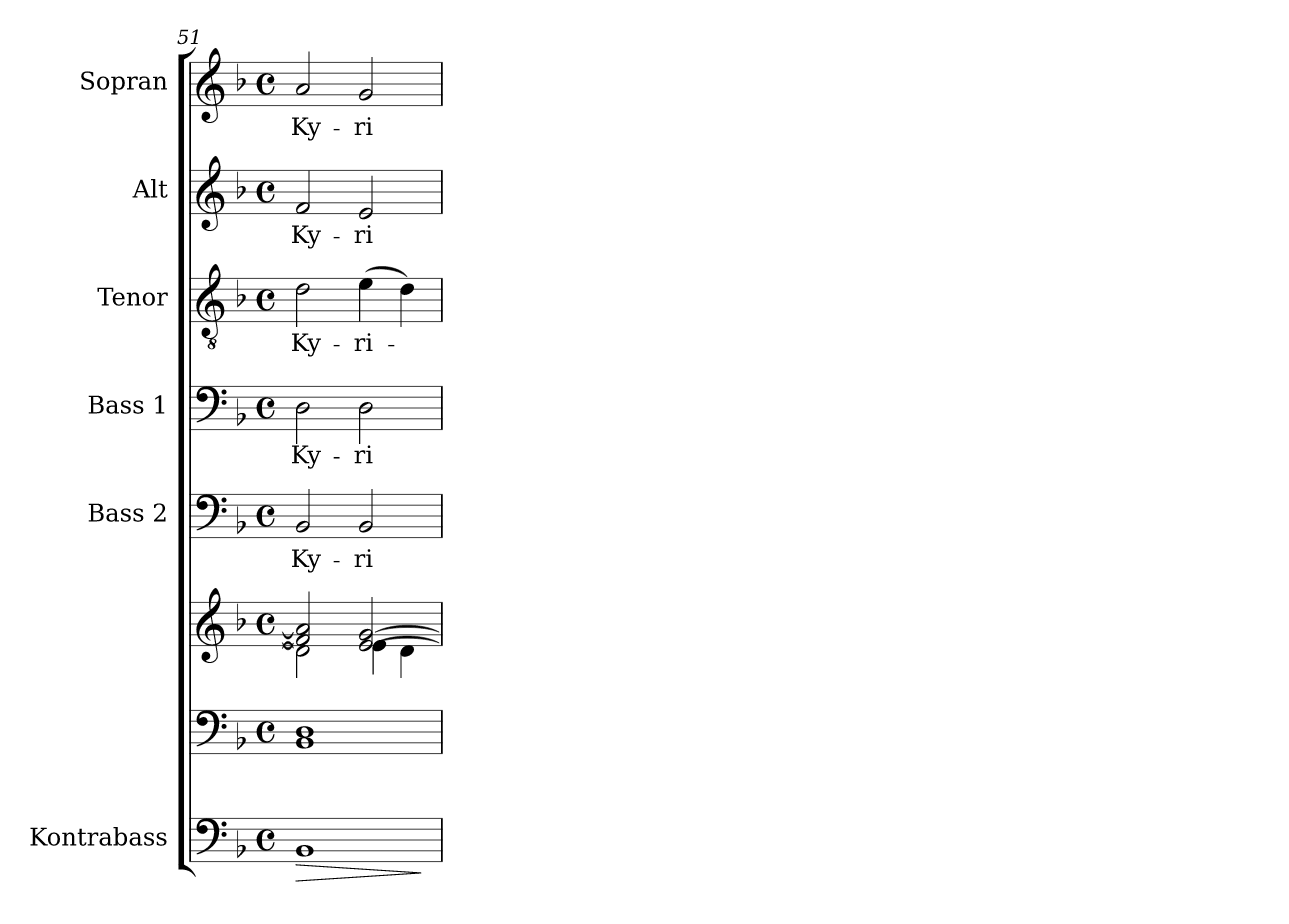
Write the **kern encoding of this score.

**kern	**dynam	**kern	**kern	**kern	**text	**kern	**text	**kern	**text	**kern	**text	**kern	**text
*part7	*part7	*part6	*part6	*part5	*part5	*part4	*part4	*part3	*part3	*part2	*part2	*part1	*part1
*staff8	*staff8	*staff7	*staff6	*staff5	*staff5	*staff4	*staff4	*staff3	*staff3	*staff2	*staff2	*staff1	*staff1
*I"Kontrabass	*	*	*	*I"Bass 2	*	*I"Bass 1	*	*I"Tenor	*	*I"Alt	*	*I"Sopran	*
*I'Kb.	*	*	*	*I'B. 2	*	*I'B. 1	*	*I'T.	*	*I'A.	*	*I'S.	*
*clefF4	*	*clefF4	*clefG2	*clefF4	*	*clefF4	*	*clefGv2	*	*clefG2	*	*clefG2	*
*ITrd7c12	*	*	*	*	*	*	*	*	*	*	*	*	*
*k[b-]	*	*k[b-]	*k[b-]	*k[b-]	*	*k[b-]	*	*k[b-]	*	*k[b-]	*	*k[b-]	*
*F:	*	*F:	*F:	*F:	*	*F:	*	*F:	*	*F:	*	*F:	*
*M4/4	*	*M4/4	*M4/4	*M4/4	*	*M4/4	*	*M4/4	*	*M4/4	*	*M4/4	*
*met(c)	*	*met(c)	*met(c)	*met(c)	*	*met(c)	*	*met(c)	*	*met(c)	*	*met(c)	*
=51	=51	=51	=51	=51	=51	=51	=51	=51	=51	=51	=51	=51	=51
!	!LO:HP:b	!	!	!	!LO:LY:b	!	!LO:LY:b	!	!LO:LY:b	!	!LO:LY:b	!	!LO:LY:b
*	*	*^	*^	*	*	*	*	*	*	*	*	*	*
1BBB-	>	1D	1BB-	2f/] 2a/]	2d\]	2BB-/	Ky-	2D\	Ky-	2d\	Ky-	2f/	Ky-	2a/	Ky-
!	!	!	!	!	!	!	!LO:LY:b	!	!LO:LY:b	!	!LO:LY:b	!	!LO:LY:b	!	!LO:LY:b
.	.	.	.	[>2e/ [>2g/	4e\	2BB-/	-ri-	2D\	-ri-	(>4e\	-ri-	2e/	-ri-	2g/	-ri-
.	.	.	.	.	4d\	.	.	.	.	4d\)	.	.	.	.	.
*	*	*v	*v	*	*	*	*	*	*	*	*	*	*	*	*
*	*	*	*v	*v	*	*	*	*	*	*	*	*	*	*
.	]	.	.	.	.	.	.	.	.	.	.	.	.
=	=	=	=	=	=	=	=	=	=	=	=	=	=
*-	*-	*-	*-	*-	*-	*-	*-	*-	*-	*-	*-	*-	*-
